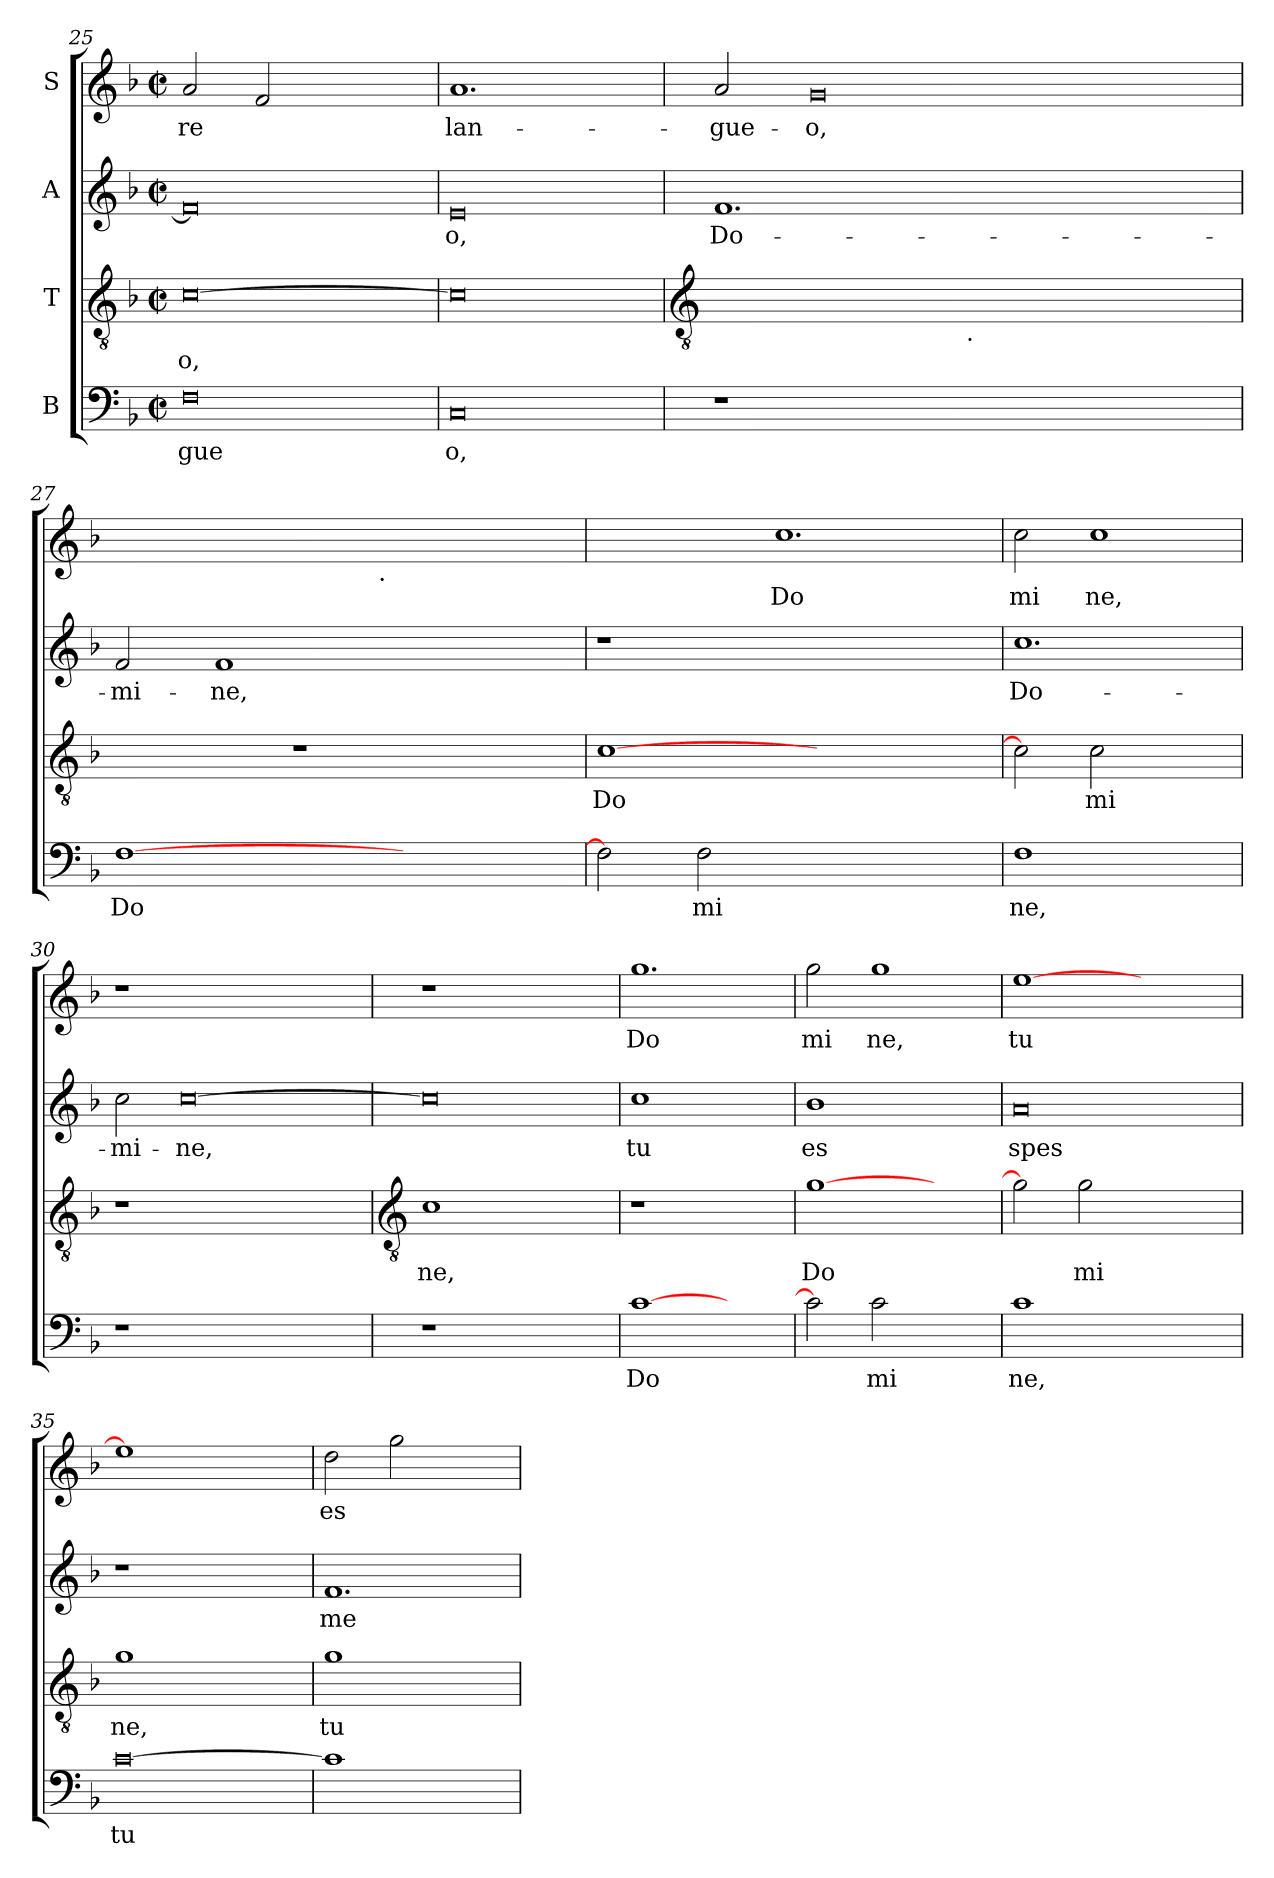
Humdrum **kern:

**kern	**text	**kern	**text	**kern	**text	**kern	**text
*part4	*part4	*part3	*part3	*part2	*part2	*part1	*part1
*staff4	*staff4	*staff3	*staff3	*staff2	*staff2	*staff1	*staff1
*I"B	*	*I"T	*	*I"A	*	*I"S	*
*clefF4	*	*clefGv2	*	*clefG2	*	*clefG2	*
*k[b-]	*	*k[b-]	*	*k[b-]	*	*k[b-]	*
*F:	*	*F:	*	*F:	*	*F:	*
*M2/2	*	*M2/2	*	*M2/2	*	*M2/2	*
*met(c|)	*	*met(c|)	*	*met(c|)	*	*met(c|)	*
=25	=25	=25	=25	=25	=25	=25	=25
!	!LO:LY:b	!	!LO:LY:b	!	!	!	!LO:LY:b
0F	gue	[0c	-o,	0f]	.	2a/	-re
.	.	.	.	.	.	2f/	.
.	.	.	.	.	.	1ryy	.
=26	=26	=26	=26	=26	=26	=26	=26
!	!LO:LY:b	!	!	!	!LO:LY:b	!	!LO:LY:b
0C	o,	0c]	.	0e	-o,	1.a	lan-
.	.	.	.	.	.	2ryy	.
!!LO:LB:g=z
=26A	=26A	=26A	=26A	=26A	=26A	=26A	=26A
*	*	*clefGv2	*	*	*	*	*
!	!	!	!	!	!LO:LY:b	!	!LO:LY:b
1r	.	4ryy	.	1.f	Do-	2a/	-gue-
.	.	4ryy	.	.	.	.	.
!	!	!	!	!	!	!	!LO:LY:b
.	.	4ryy	.	.	.	0g	-o,
.	.	64ryy	.	.	.	.	.
.	.	64ryy	.	.	.	.	.
.	.	64ryy	.	.	.	.	.
.	.	64ryy	.	.	.	.	.
.	.	64ryy	.	.	.	.	.
.	.	64ryy	.	.	.	.	.
.	.	64ryy	.	.	.	.	.
.	.	64ryy	.	.	.	.	.
.	.	64ryy	.	.	.	.	.
.	.	64ryy	.	.	.	.	.
.	.	64ryy	.	.	.	.	.
.	.	64ryy	.	.	.	.	.
!	!	!LO:TX:b:t=.	!	!	!	!	!
.	.	64ryy	.	.	.	.	.
.	.	4ryy	.	.	.	.	.
1.ryy	.	.	.	.	.	.	.
.	.	1ryy	.	.	.	.	.
.	.	.	.	1ryy	.	.	.
.	.	4ryy	.	.	.	.	.
.	.	32.ryy	.	.	.	.	.
!!LO:LB:g=z
=27	=27	=27	=27	=27	=27	=27	=27
!	!LO:LY:b	!	!	!	!LO:LY:b	!	!
[1F	Do	4ryy	.	2f/	-mi-	4ryy	.
.	.	4ryy	.	.	.	4ryy	.
!	!	!	!	!	!LO:LY:b	!	!
.	.	4ryy	.	1f	-ne,	4ryy	.
.	.	64ryy	.	.	.	64ryy	.
.	.	64ryy	.	.	.	64ryy	.
.	.	64ryy	.	.	.	64ryy	.
.	.	1r	.	.	.	64ryy	.
.	.	.	.	.	.	64ryy	.
.	.	.	.	.	.	64ryy	.
.	.	.	.	.	.	64ryy	.
.	.	.	.	.	.	64ryy	.
.	.	.	.	.	.	64ryy	.
.	.	.	.	.	.	64ryy	.
.	.	.	.	.	.	64ryy	.
.	.	.	.	.	.	64ryy	.
!	!	!	!	!	!	!LO:TX:b:t=.	!
.	.	.	.	.	.	64ryy	.
.	.	.	.	.	.	4ryy	.
2ryy	.	.	.	.	.	.	.
.	.	.	.	.	.	2ryy	.
4ryy	.	.	.	4ryy	.	.	.
.	.	.	.	.	.	16.ryy	.
32.ryy	.	.	.	32.ryy	.	.	.
=27A	=27A	=27A	=27A	=27A	=27A	=27A	=27A
!	!	!	!LO:LY:b	!	!	!	!
2F\]	.	[1c	Do	1r	.	4ryy	.
.	.	.	.	.	.	4ryy	.
!	!LO:LY:b	!	!	!	!	!	!
2F\	mi	.	.	.	.	4ryy	.
.	.	.	.	.	.	64ryy	.
.	.	.	.	.	.	64ryy	.
.	.	.	.	.	.	64ryy	.
!	!	!	!	!	!	!	!LO:LY:b
.	.	.	.	.	.	1.cc	Do
1ryy	.	1ryy	.	1ryy	.	.	.
4ryy	.	4ryy	.	4ryy	.	.	.
32.ryy	.	32.ryy	.	32.ryy	.	.	.
=29A	=29A	=29A	=29A	=29A	=29A	=29A	=29A
!	!LO:LY:b	!	!	!	!LO:LY:b	!	!LO:LY:b
1F	ne,	2c\]	.	1.cc	Do-	2cc\	mi
!	!	!	!LO:LY:b	!	!	!	!LO:LY:b
.	.	2c\	mi	.	.	1cc	ne,
2ryy	.	2ryy	.	.	.	.	.
!!LO:LB:g=z
=30	=30	=30	=30	=30	=30	=30	=30
!	!	!	!	!	!LO:LY:b	!	!
1r	.	1r	.	2cc\	-mi-	1r	.
!	!	!	!	!	!LO:LY:b	!	!
.	.	.	.	[0cc	-ne,	.	.
1.ryy	.	1.ryy	.	.	.	1.ryy	.
!!LO:LB:g=z
=31	=31	=31	=31	=31	=31	=31	=31
*	*	*clefGv2	*	*	*	*	*
!	!	!	!LO:LY:b	!	!	!	!
1r	.	1c	ne,	0cc]	.	1r	.
1ryy	.	1ryy	.	.	.	1ryy	.
!!LO:LB:g=z
=32A	=32A	=32A	=32A	=32A	=32A	=32A	=32A
!	!LO:LY:b	!	!	!	!LO:LY:b	!	!LO:LY:b
[1c	Do	1r	.	1cc	tu	1.gg	Do
2ryy	.	2ryy	.	2ryy	.	.	.
=33A	=33A	=33A	=33A	=33A	=33A	=33A	=33A
!	!	!	!LO:LY:b	!	!LO:LY:b	!	!LO:LY:b
2c\]	.	[1g	Do	1b-	es	2gg\	mi
!	!LO:LY:b	!	!	!	!	!	!LO:LY:b
2c\	mi	.	.	.	.	1gg	ne,
2ryy	.	2ryy	.	2ryy	.	.	.
=34A	=34A	=34A	=34A	=34A	=34A	=34A	=34A
!	!LO:LY:b	!	!	!	!LO:LY:b	!	!LO:LY:b
1c	ne,	2g\]	.	0a	spes	[1ee	tu
!	!	!	!LO:LY:b	!	!	!	!
.	.	2g\	mi	.	.	.	.
1ryy	.	1ryy	.	.	.	1ryy	.
=35A	=35A	=35A	=35A	=35A	=35A	=35A	=35A
!	!LO:LY:b	!	!LO:LY:b	!	!	!	!
[0c	tu	1g	ne,	1r	.	1ee]	.
.	.	1ryy	.	1ryy	.	1ryy	.
!!LO:LB:g=z
=36A	=36A	=36A	=36A	=36A	=36A	=36A	=36A
!	!	!	!LO:LY:b	!	!LO:LY:b	!	!LO:LY:b
1c]	.	1g	tu	1.f	me-	2dd\	es
.	.	.	.	.	.	2gg\	.
2ryy	.	2ryy	.	.	.	2ryy	.
=	=	=	=	=	=	=	=
*-	*-	*-	*-	*-	*-	*-	*-
